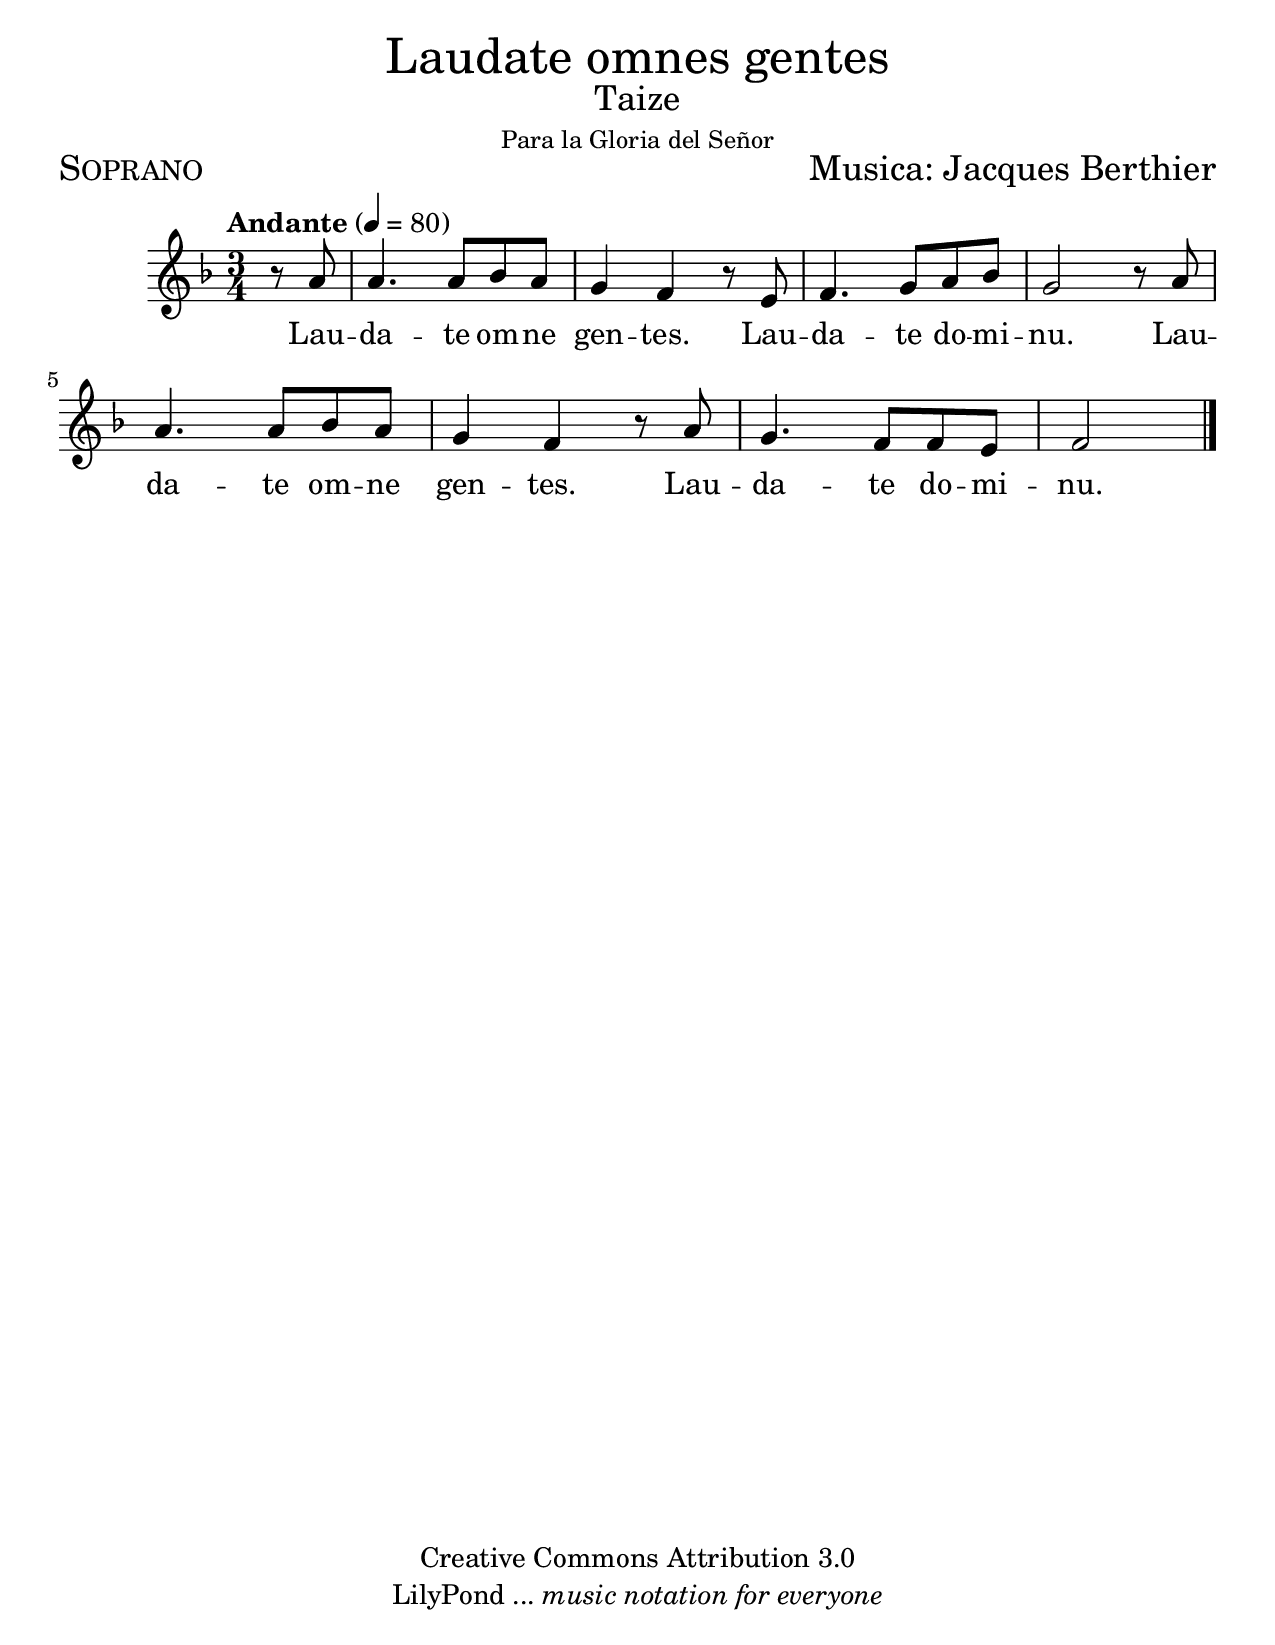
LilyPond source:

% ****************************************************************
%       Laudate omnes gentes - Soprano
%	by serach.sam@
% ****************************************************************
\language "espanol"
\version "2.19.49"

#(set-global-staff-size 24)

% --- Parametro globales
global = {
  \tempo "Andante" 4=80
  \key fa \major
  \time 3/4
  s2.*8
  \bar "|."
}

\markup { \fill-line { \center-column { \fontsize #5 "Laudate omnes gentes" \fontsize #2 "Taize" \small "Para la Gloria del Señor" } } }
\markup { \fill-line { \fontsize #2 \smallCaps "Soprano" \fontsize #2 "Musica: Jacques Berthier"  } }
%\markup { \fill-line { " " \right-column { \fontsize #2 "Versión Orquestal: Francisco Jarquín Vega" \small "(19 Junio, 2016)" } } }

\header {
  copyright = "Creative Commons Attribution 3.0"
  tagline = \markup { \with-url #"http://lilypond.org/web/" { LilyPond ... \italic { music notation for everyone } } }
  breakbefore = ##t 
}

% --- Musica
tenor = \relative do'' {
  \compressFullBarRests
  \dynamicUp
  
  \partial 4 r8 la	| % 01
  la4. la8 sib la	| % 02
  sol4 fa r8 mi		| % 03
  fa4. sol8 la sib	| % 04
  sol2 r8 la		| % 05
  la4. la8 sib la	| % 06
  sol4 fa r8 la		| % 07
  sol4. fa8 fa mi	| % 08
  \partial 2 fa2		| |% 09
}

% --- Letra
letra = \lyricmode {
  Lau -- da -- te om -- ne gen -- tes.
  Lau -- da -- te do -- mi -- nu.
  Lau -- da -- te om -- ne gen -- tes.
  Lau -- da -- te do -- mi -- nu.
}

\score {
  <<
    \new Staff <<
        \new Voice = "voz" << \global \tenor >>
        \new Lyrics \lyricsto "voz" \letra
    >>
  >>
  \midi {}
  \layout {}
}

\paper {
  #(set-paper-size "letter")
}
